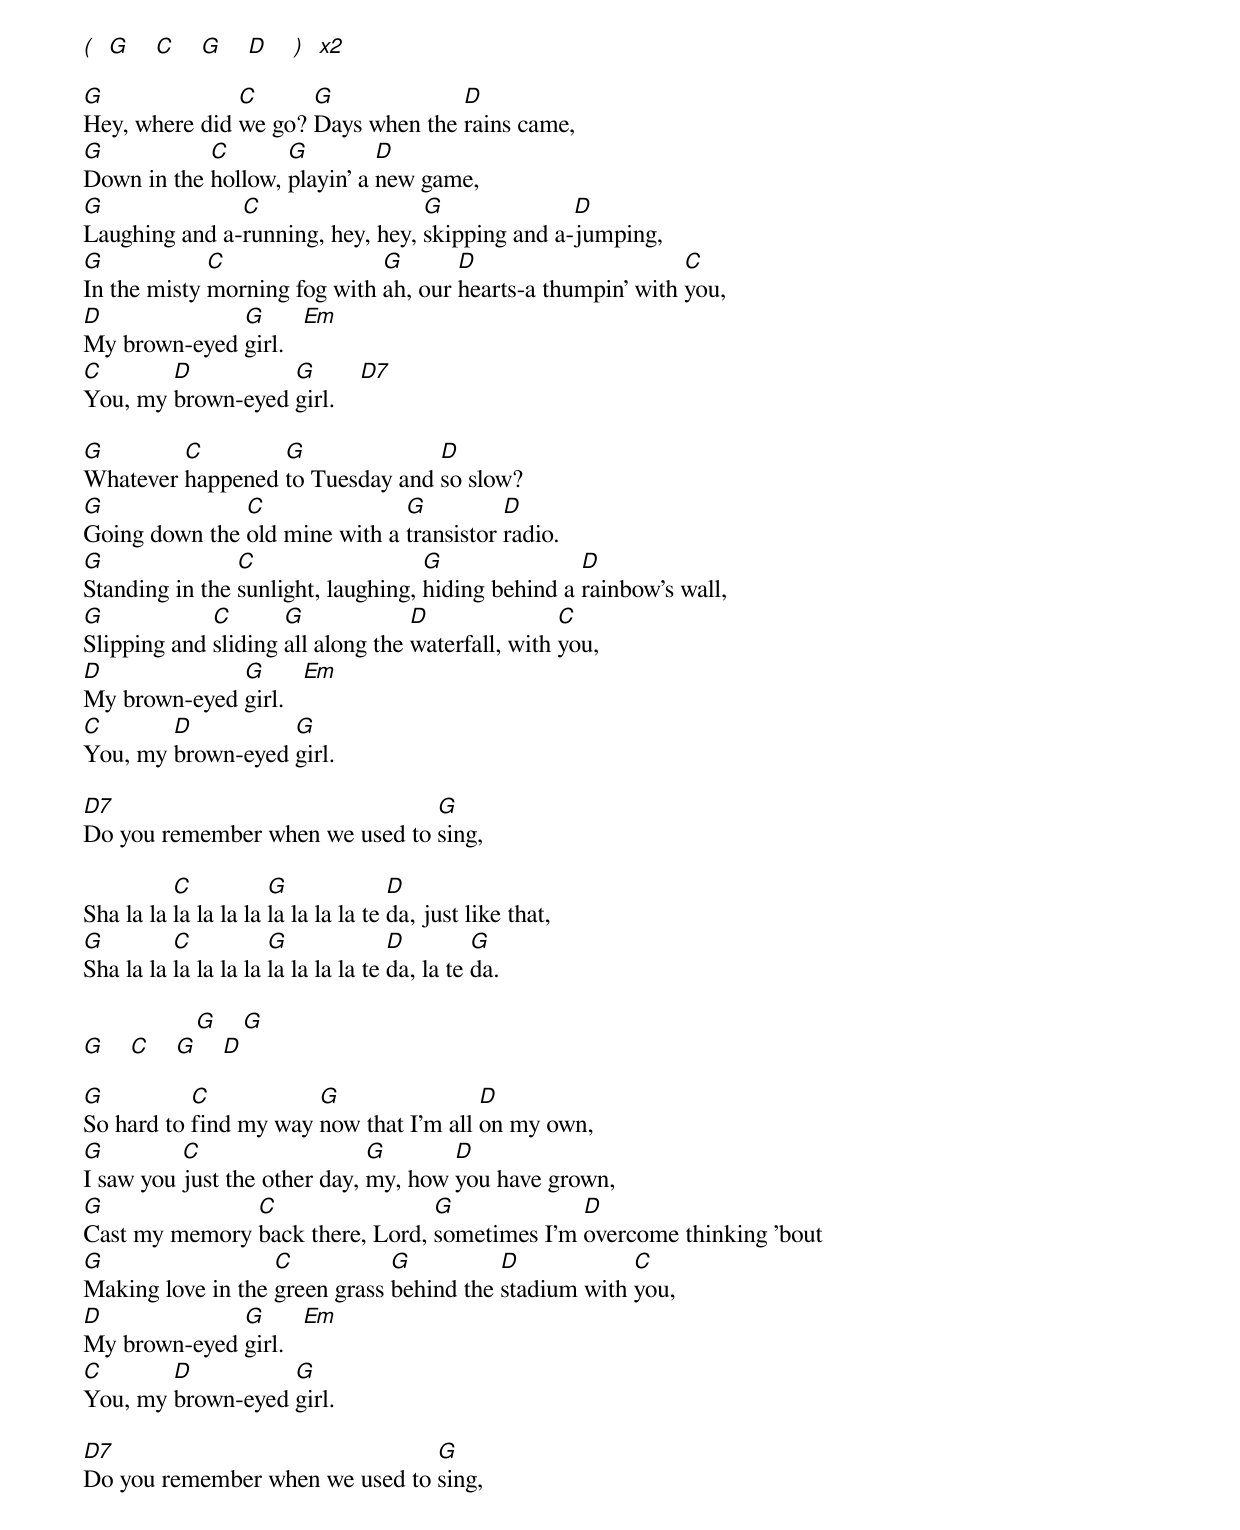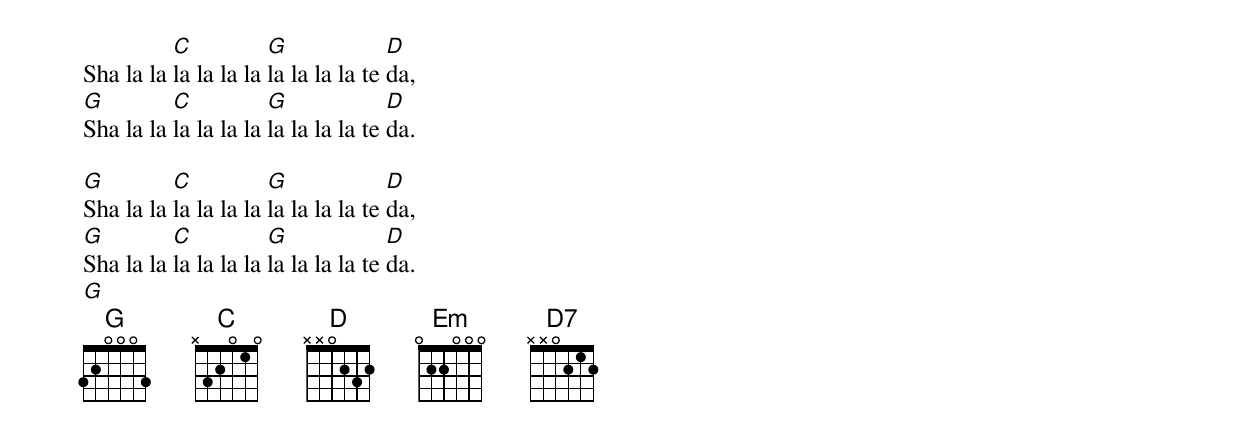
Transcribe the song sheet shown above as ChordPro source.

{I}
[(]  [G]    [C]    [G]    [D]    [)]  [x2]

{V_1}
[G]Hey, where did [C]we go? [G]Days when the [D]rains came,
[G]Down in the [C]hollow, [G]playin' a [D]new game,
[G]Laughing and a-[C]running, hey, hey, [G]skipping and a-[D]jumping,
[G]In the misty [C]morning fog with [G]ah, our [D]hearts-a thumpin' with [C]you,
[D]My brown-eyed [G]girl.   [Em]
[C]You, my [D]brown-eyed [G]girl.    [D7]

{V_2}
[G]Whatever [C]happened [G]to Tuesday and [D]so slow?
[G]Going down the [C]old mine with a [G]transistor [D]radio.
[G]Standing in the [C]sunlight, laughing, [G]hiding behind a [D]rainbow's wall,
[G]Slipping and [C]sliding [G]all along the [D]waterfall, with [C]you,
[D]My brown-eyed [G]girl.   [Em]
[C]You, my [D]brown-eyed [G]girl.

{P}
[D7]Do you remember when we used to [G]sing,

{C}
Sha la la [C]la la la la [G]la la la la te [D]da, just like that,
[G]Sha la la [C]la la la la [G]la la la la te [D]da, la te [G]da.

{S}
                  [G]    [G]
[G]    [C]    [G]    [D]

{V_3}
[G]So hard to [C]find my way [G]now that I'm all [D]on my own,
[G]I saw you [C]just the other day, [G]my, how [D]you have grown,
[G]Cast my memory [C]back there, Lord, [G]sometimes I'm [D]overcome thinking 'bout
[G]Making love in the [C]green grass [G]behind the [D]stadium with [C]you,
[D]My brown-eyed [G]girl.   [Em]
[C]You, my [D]brown-eyed [G]girl.

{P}
[D7]Do you remember when we used to [G]sing,

{C}
Sha la la [C]la la la la [G]la la la la te [D]da,
[G]Sha la la [C]la la la la [G]la la la la te [D]da.

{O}
[G]Sha la la [C]la la la la [G]la la la la te [D]da,
[G]Sha la la [C]la la la la [G]la la la la te [D]da.
[G]
